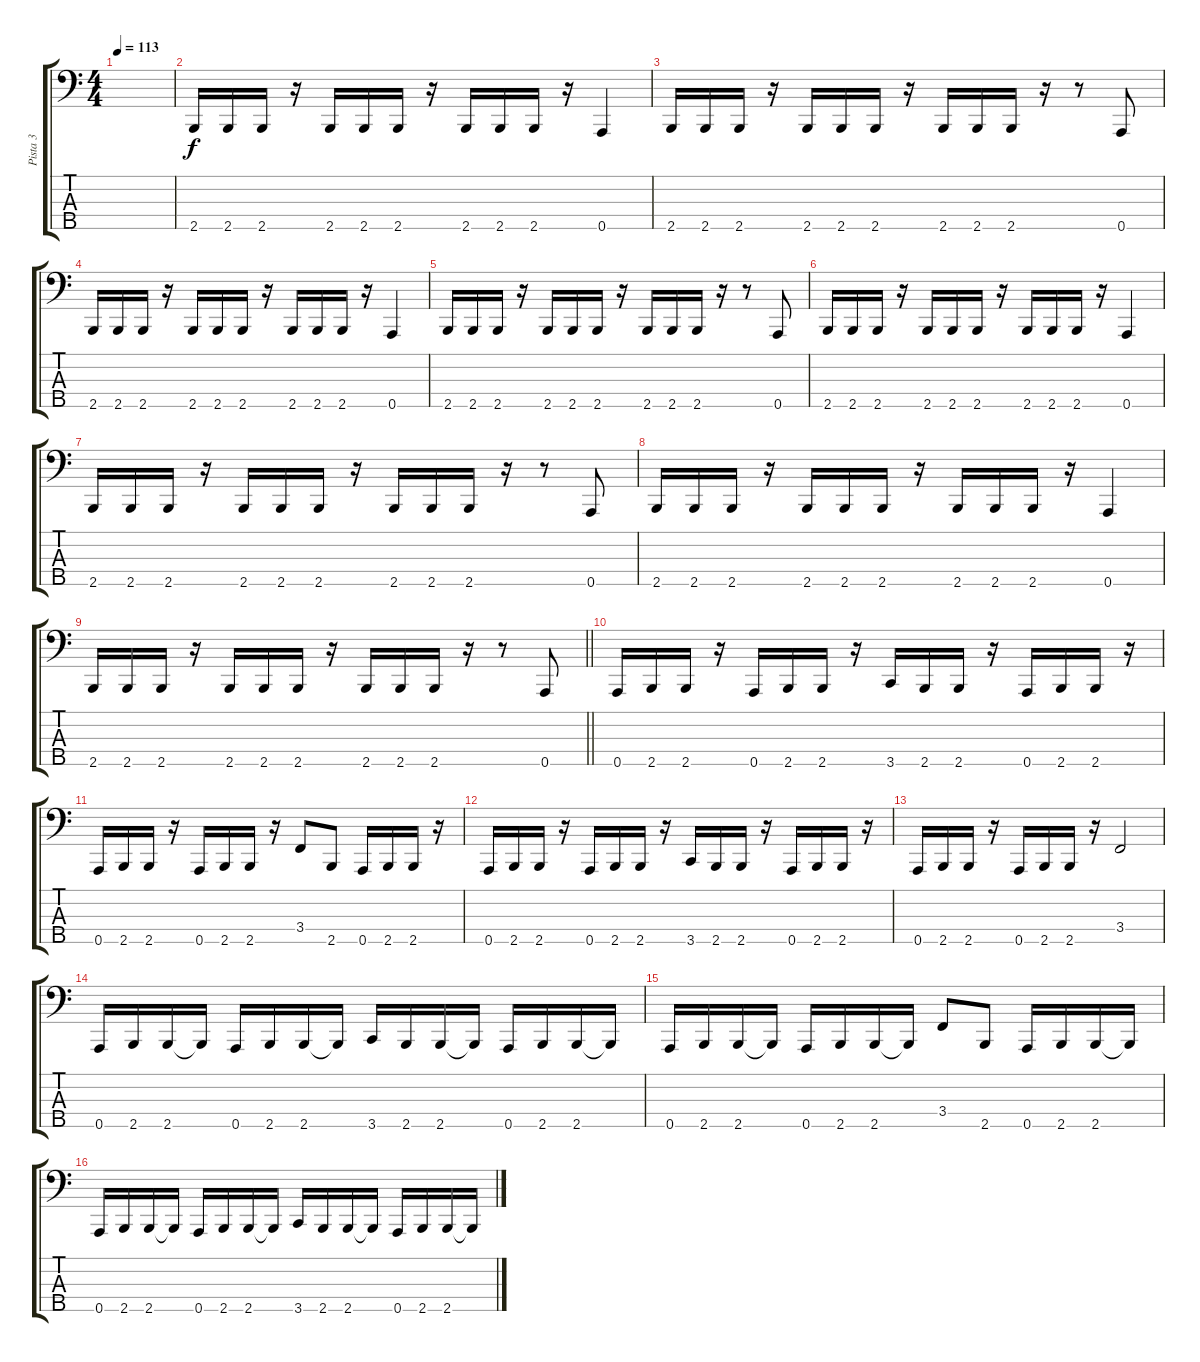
\track ("Pista 3" "Pista 3") {instrument slapbass1}
\staff {score tabs}
\tuning (F2 C2 G1 D1 A0) {hide}
\ts (4 4)
\tempo 113
\clef f4
\ks c
|
2.5.16 2.5.16 2.5.16 r.16 2.5.16 2.5.16 2.5.16 r.16 2.5.16 2.5.16 2.5.16 r.16 0.5.4 |
2.5.16 2.5.16 2.5.16 r.16 2.5.16 2.5.16 2.5.16 r.16 2.5.16 2.5.16 2.5.16 r.16 r.8 0.5.8 |
2.5.16 2.5.16 2.5.16 r.16 2.5.16 2.5.16 2.5.16 r.16 2.5.16 2.5.16 2.5.16 r.16 0.5.4 |
2.5.16 2.5.16 2.5.16 r.16 2.5.16 2.5.16 2.5.16 r.16 2.5.16 2.5.16 2.5.16 r.16 r.8 0.5.8 |
2.5.16 2.5.16 2.5.16 r.16 2.5.16 2.5.16 2.5.16 r.16 2.5.16 2.5.16 2.5.16 r.16 0.5.4 |
2.5.16 2.5.16 2.5.16 r.16 2.5.16 2.5.16 2.5.16 r.16 2.5.16 2.5.16 2.5.16 r.16 r.8 0.5.8 |
2.5.16 2.5.16 2.5.16 r.16 2.5.16 2.5.16 2.5.16 r.16 2.5.16 2.5.16 2.5.16 r.16 0.5.4 |
\barLineRight lightlight
2.5.16 2.5.16 2.5.16 r.16 2.5.16 2.5.16 2.5.16 r.16 2.5.16 2.5.16 2.5.16 r.16 r.8 0.5.8 |
\section ("" "")
0.5.16 2.5.16 2.5.16 r.16 0.5.16 2.5.16 2.5.16 r.16 3.5.16 2.5.16 2.5.16 r.16 0.5.16 2.5.16 2.5.16 r.16 |
0.5.16 2.5.16 2.5.16 r.16 0.5.16 2.5.16 2.5.16 r.16 3.4.8 2.5.8 0.5.16 2.5.16 2.5.16 r.16 |
0.5.16 2.5.16 2.5.16 r.16 0.5.16 2.5.16 2.5.16 r.16 3.5.16 2.5.16 2.5.16 r.16 0.5.16 2.5.16 2.5.16 r.16 |
0.5.16 2.5.16 2.5.16 r.16 0.5.16 2.5.16 2.5.16 r.16 3.4.2 |
0.5.16 2.5.16 2.5.16 2.5{t}.16 0.5.16 2.5.16 2.5.16 2.5{t}.16 3.5.16 2.5.16 2.5.16 2.5{t}.16 0.5.16 2.5.16 2.5.16 2.5{t}.16 |
0.5.16 2.5.16 2.5.16 2.5{t}.16 0.5.16 2.5.16 2.5.16 2.5{t}.16 3.4.8 2.5.8 0.5.16 2.5.16 2.5.16 2.5{t}.16 |
0.5.16 2.5.16 2.5.16 2.5{t}.16 0.5.16 2.5.16 2.5.16 2.5{t}.16 3.5.16 2.5.16 2.5.16 2.5{t}.16 0.5.16 2.5.16 2.5.16 2.5{t}.16
